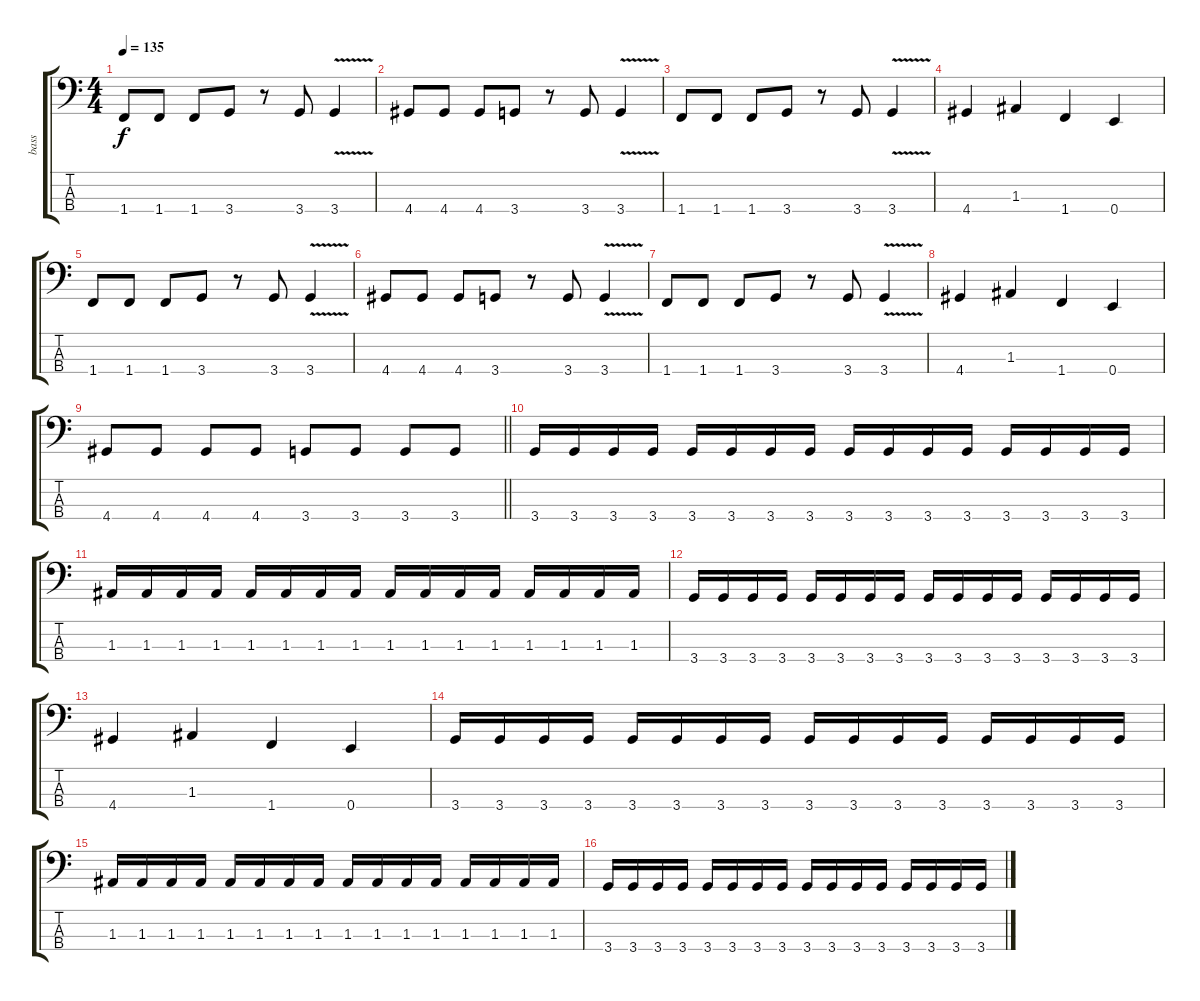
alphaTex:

\track ("bass" "bass") {instrument electricbasspick}
\staff {score tabs}
\tuning (G2 D2 A1 E1) {hide}
\ts (4 4)
\tempo 135
\clef f4
\ks c
1.4.8{dy f} 1.4.8 1.4.8 3.4.8 r.8 3.4.8 3.4{v}.4 |
4.4.8 4.4.8 4.4.8 3.4.8 r.8 3.4.8 3.4{v}.4 |
1.4.8 1.4.8 1.4.8 3.4.8 r.8 3.4.8 3.4{v}.4 |
4.4.4 1.3.4 1.4.4 0.4.4 |
1.4.8 1.4.8 1.4.8 3.4.8 r.8 3.4.8 3.4{v}.4 |
4.4.8 4.4.8 4.4.8 3.4.8 r.8 3.4.8 3.4{v}.4 |
1.4.8 1.4.8 1.4.8 3.4.8 r.8 3.4.8 3.4{v}.4 |
4.4.4 1.3.4 1.4.4 0.4.4 |
\barLineRight lightlight
4.4.8 4.4.8 4.4.8 4.4.8 3.4.8 3.4.8 3.4.8 3.4.8 |
3.4.16 3.4.16 3.4.16 3.4.16 3.4.16 3.4.16 3.4.16 3.4.16 3.4.16 3.4.16 3.4.16 3.4.16 3.4.16 3.4.16 3.4.16 3.4.16 |
1.3.16 1.3.16 1.3.16 1.3.16 1.3.16 1.3.16 1.3.16 1.3.16 1.3.16 1.3.16 1.3.16 1.3.16 1.3.16 1.3.16 1.3.16 1.3.16 |
3.4.16 3.4.16 3.4.16 3.4.16 3.4.16 3.4.16 3.4.16 3.4.16 3.4.16 3.4.16 3.4.16 3.4.16 3.4.16 3.4.16 3.4.16 3.4.16 |
4.4.4 1.3.4 1.4.4 0.4.4 |
3.4.16 3.4.16 3.4.16 3.4.16 3.4.16 3.4.16 3.4.16 3.4.16 3.4.16 3.4.16 3.4.16 3.4.16 3.4.16 3.4.16 3.4.16 3.4.16 |
1.3.16 1.3.16 1.3.16 1.3.16 1.3.16 1.3.16 1.3.16 1.3.16 1.3.16 1.3.16 1.3.16 1.3.16 1.3.16 1.3.16 1.3.16 1.3.16 |
3.4.16 3.4.16 3.4.16 3.4.16 3.4.16 3.4.16 3.4.16 3.4.16 3.4.16 3.4.16 3.4.16 3.4.16 3.4.16 3.4.16 3.4.16 3.4.16
